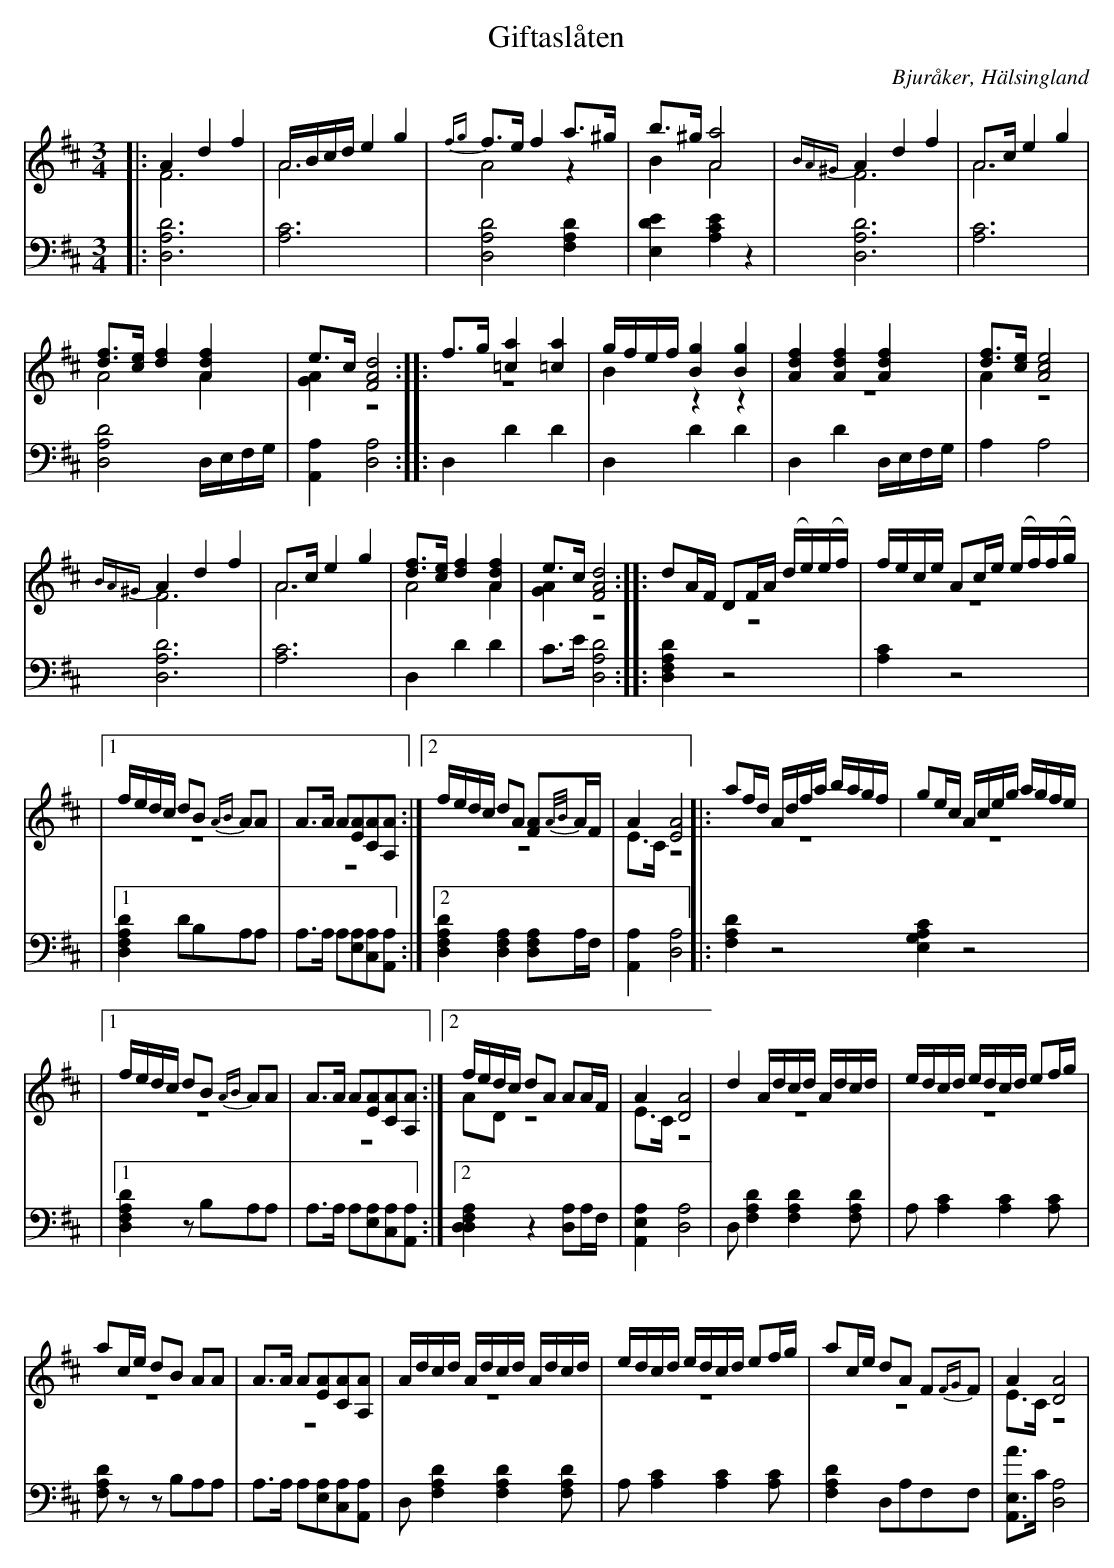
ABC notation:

X:1
T: Giftaslåten
O: Bjuråker, Hälsingland
M: 3/4
L: 1/8
K: D
V:1
V:2 merge
V:3
V:1
|: A2 d2 f2|A/B/c/d/ e2 g2|{fg}f>e f2 a>^g |b>^g [A4a4]|{BA^G}A2 d2 f2|A>c e2 g2|
[df]>[ce] [d2f2] [A2d2f2]| e>c [F4A4d4]:||:f>g [=c2a2] [=c2a2]|g/f/e/f/ [B2g2] [B2g2]|[A2d2f2] [A2d2f2] [A2d2f2] |[df]>[ce] [A4c4e4]|
{BA^G}A2 d2 f2|A>c e2 g2|[df]>[ce] [d2f2] [A2d2f2]| e>c [F4A4d4]:||:dA/F/ DF/A/ (d/e/)(e/f/)|f/e/c/e/ Ac/e/ (e/f/)(f/g/)|
|1 f/e/d/c/ dB {AB}AA|A>A A[EA][CA][A,A]:|2 f/e/d/c/ dA [FA]{A/B/}A/F/|A2 [E4A4]|:af/d/ A/d/f/a/ b/a/g/f/|ge/c/ A/c/e/g/ a/g/f/e/|
|1 f/e/d/c/ dB {AB}AA|A>A A[EA][CA][A,A]:|2 f/e/d/c/ dA AA/F/|A2 [D4A4]|d2 A/d/c/d/ A/d/c/d/|e/d/c/d/ e/d/c/d/ ef/g/|
ac/e/ dB AA|A>A A[EA][CA][A,A]|A/d/c/d/ A/d/c/d/ A/d/c/d/|e/d/c/d/ e/d/c/d/ ef/g/| ac/e/ dA F{FG}F|A2 [D4A4]|
V:2
|: F6| A6|A4 z2|B2 A4|F6|A6|
A4 A2|[G2A2] z4:||:z6|B2 z2 z2|z6|A2 z4|
F6|A6|A4 A2|[G2A2] z4:||:z6|z6|
|1 z6|z6:|2 z6|E>C z4|:z6|z6|
|1 z6|z6:|2 AD z4|E>C z4|z6|z6|
z6|z6|z6|z6|z6|E>C z4|
V:3 clef=bass
|: [D,6A,6D6]| [A,6C6]|[D,4A,4D4] [F,2A,2D2]|[E,2D2E2] [A,2C2E2] z2|[D,6A,6D6]| [A,6C6]|
[D,4A,4D4] D,/E,/F,/G,/|[A,,2A,2] [D,4A,4] :||:D,2 D2 D2|D,2 D2 D2|D,2 D2 D,/E,/F,/G,/|A,2 A,4|
[D,6A,6D6]|[A,6C6]| D,2 D2 D2|C>E [D,4A,4D4] :||:[D,2F,2A,2D2] z4|[A,2C2] z4|
|1 [D,2F,2A,2D2] DB,A,A,|A,>A, A,[E,A,][C,A,][A,,A,]:|2 [D,2F,2A,2D2] [D,2F,2A,2] [D,F,A,]A,/F,/ |[A,,2A,2][D,4A,4]||:[F,2A,2D2] z4 [E,2G,2A,2C2] z4|
|1 [D,2F,2A,2D2] zB,A,A,|A,>A, A,[E,A,][C,A,][A,,A,]:|2 [D,2F,2A,2D,2] z2 [D,A,]A,/F,/| [A,,2E,2A,2] [D,4A,4]|D, [F,2A,2D2] [F,2A,2D2][F,A,D]|A, [A,2C2] [A,2C2] [A,C] |
[F,A,D] zz B,A,A,|A,>A, A,[E,A,][C,A,][A,,A,]|D, [F,2A,2D2] [F,2A,2D2] [F,A,D]|A, [A,2C2] [A,2C2] [A,C] |[F,2A,2D2] D,A,F,F,|[A,,E,A]>C [D,4A,4]|
